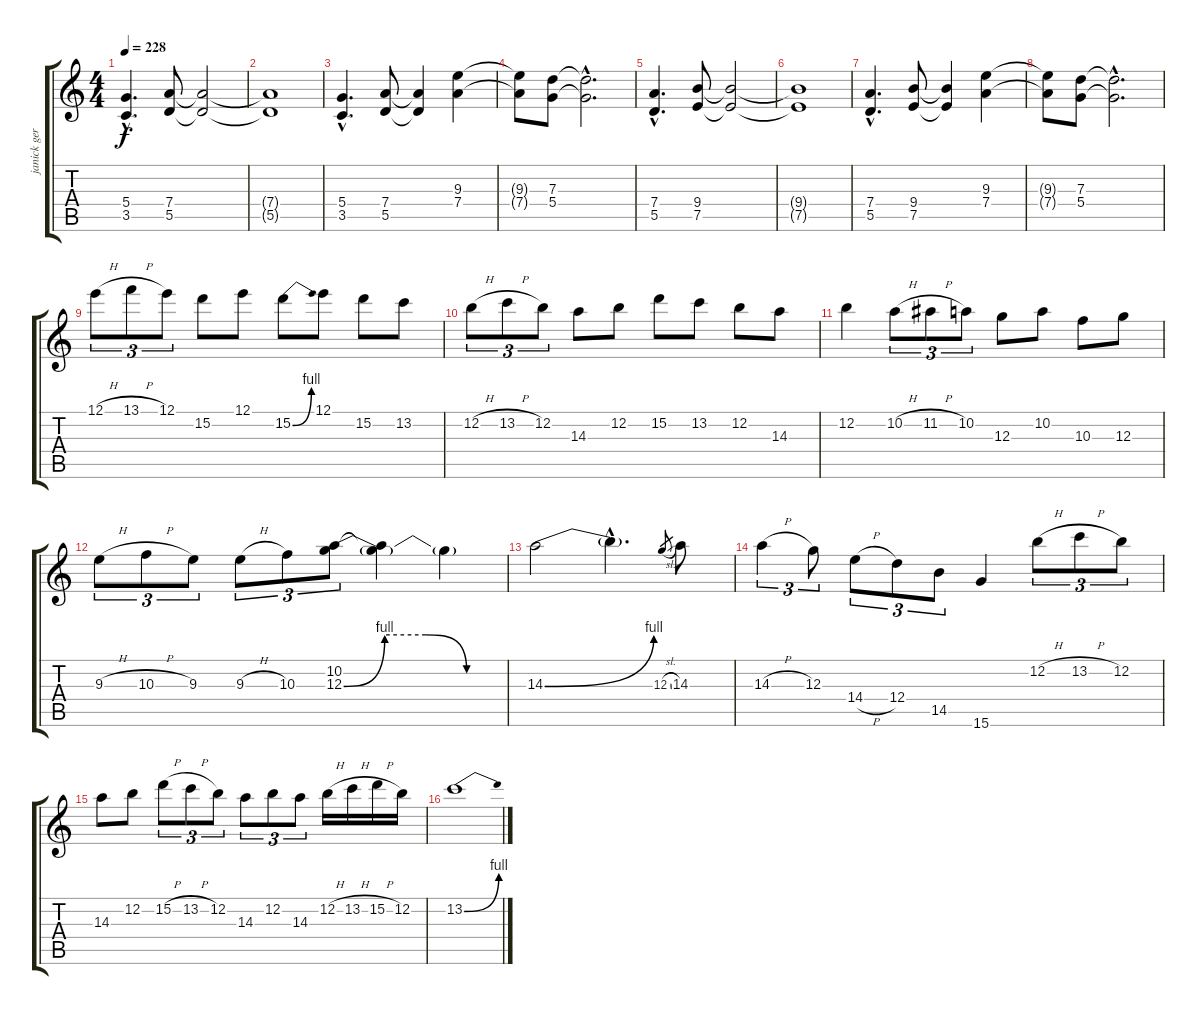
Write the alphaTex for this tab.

\track ("janick gers" "janick ger") {instrument overdrivenguitar}
\staff {score tabs}
\tuning (E4 B3 G3 D3 A2 E2) {hide}
\ts (4 4)
\tempo 228
\clef g2
\ks c
(5.4{hac} 3.5{hac}).4{d dy f} (7.4 5.5).8 (7.4{t} 5.5{t}).2 |
(7.4{t} 5.5{t}).1 |
(5.4{hac} 3.5{hac}).4{d} (7.4 5.5).8 (7.4{t} 5.5{t}).4 (9.3 7.4).4 |
(9.3{t} 7.4{t}).8 (7.3 5.4).8 (7.3{hac t} 5.4{hac t}).2{d} |
(7.4{hac} 5.5{hac}).4{d} (9.4 7.5).8 (9.4{t} 7.5{t}).2 |
(9.4{t} 7.5{t}).1 |
(7.4{hac} 5.5{hac}).4{d} (9.4 7.5).8 (9.4{t} 7.5{t}).4 (9.3 7.4).4 |
(9.3{t} 7.4{t}).8 (7.3 5.4).8 (7.3{hac t} 5.4{hac t}).2{d} |
12.1{h}.8{tu (3 2)} 13.1{h}.8{tu (3 2)} 12.1.8{tu (3 2)} 15.2.8 12.1.8 15.2{be (bend 0 0 60 4)}.8 12.1.8 15.2.8 13.2.8 |
12.2{h}.8{tu (3 2)} 13.2{h}.8{tu (3 2)} 12.2.8{tu (3 2)} 14.3.8 12.2.8 15.2.8 13.2.8 12.2.8 14.3.8 |
12.2.4 10.2{h}.8{tu (3 2)} 11.2{h}.8{tu (3 2)} 10.2.8{tu (3 2)} 12.3.8 10.2.8 10.3.8 12.3.8 |
9.3{h}.8{tu (3 2)} 10.3{h}.8{tu (3 2)} 9.3.8{tu (3 2)} 9.3{h}.8{tu (3 2)} 10.3.8{tu (3 2)} (10.2 12.3{be (custom 0 0 15 4 30 4 45 0 60 0)}).8{tu (3 2)} (10.2{t} 12.3{t}).4 12.3{t}.4 |
14.3{be (bend 0 0 60 4)}.2 14.3{hac t}.4{d} 12.3{sl}.8{gr} 14.3.8 |
14.3{h}.4{tu (3 2)} 12.3.8{tu (3 2)} 14.4{h}.8{tu (3 2)} 12.4.8{tu (3 2)} 14.5.8{tu (3 2)} 15.6.4 12.2{h}.8{tu (3 2)} 13.2{h}.8{tu (3 2)} 12.2.8{tu (3 2)} |
14.3.8 12.2.8 15.2{h}.8{tu (3 2)} 13.2{h}.8{tu (3 2)} 12.2.8{tu (3 2)} 14.3.8{tu (3 2)} 12.2.8{tu (3 2)} 14.3.8{tu (3 2)} 12.2{h}.16 13.2{h}.16 15.2{h}.16 12.2.16 |
13.2{be (bend 0 0 60 4)}.1
